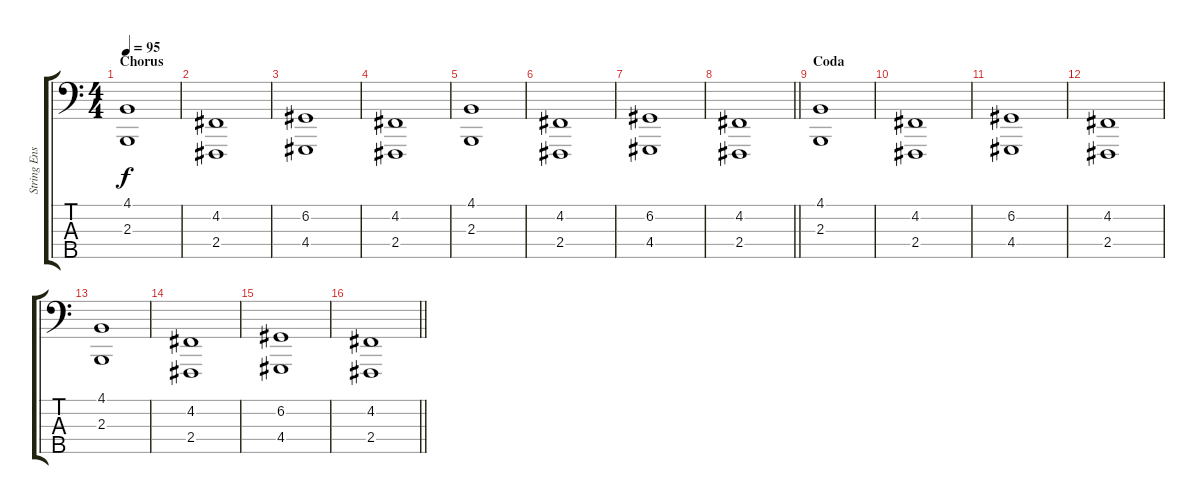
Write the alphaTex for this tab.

\track ("String Ensemble" "String Ens") {instrument stringensemble1}
\staff {score tabs}
\tuning (G2 D2 A1 E1 B0) {hide}
\ts (4 4)
\section ("" "Chorus ")
\tempo 95
\clef f4
\ks c
(4.1 2.3).1{dy f} |
(4.2 2.4).1 |
(6.2 4.4).1 |
(4.2 2.4).1 |
(4.1 2.3).1 |
(4.2 2.4).1 |
(6.2 4.4).1 |
\barLineRight lightlight
(4.2 2.4).1 |
\section ("" "Coda")
(4.1 2.3).1 |
(4.2 2.4).1 |
(6.2 4.4).1 |
(4.2 2.4).1 |
(4.1 2.3).1 |
(4.2 2.4).1 |
(6.2 4.4).1 |
\barLineRight lightlight
(4.2 2.4).1
